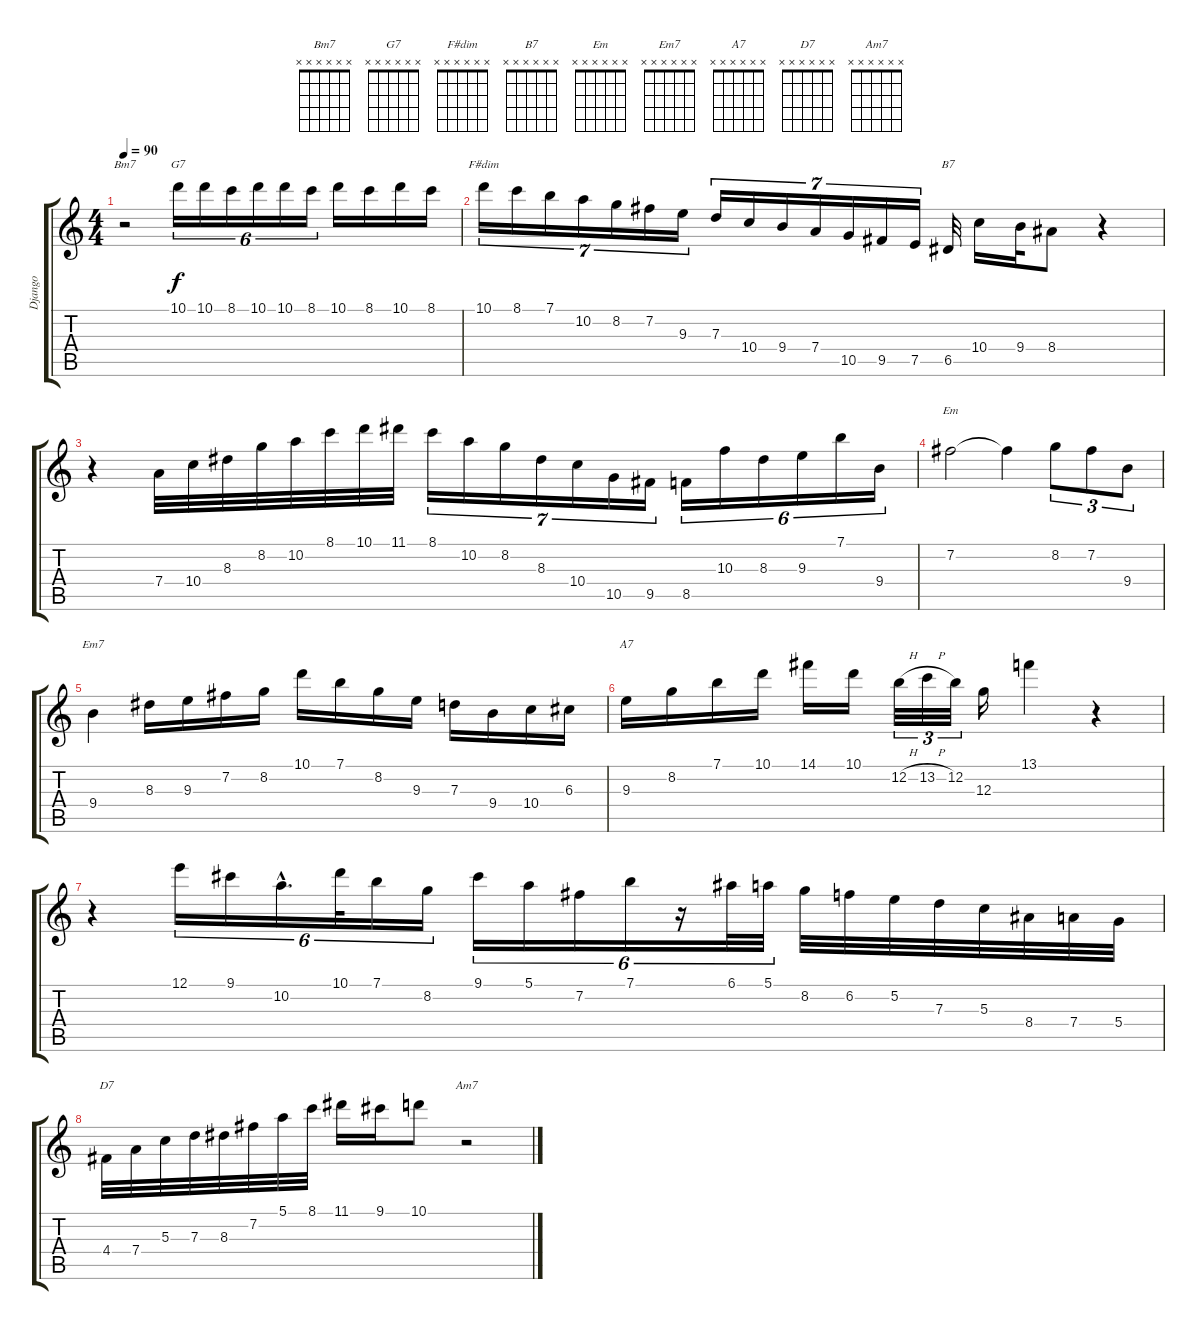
\track ("Django" "Django") {instrument electricguitarjazz}
\staff {score tabs}
\tuning (E4 B3 G3 D3 A2 E2) {hide}
\chord ("Bm7" x x x x x x) {firstfret 0}
\chord ("G7" x x x x x x) {firstfret 0}
\chord ("F#dim" x x x x x x) {firstfret 0}
\chord ("B7" x x x x x x) {firstfret 0}
\chord ("Em" x x x x x x) {firstfret 0}
\chord ("Em7" x x x x x x) {firstfret 0}
\chord ("A7" x x x x x x) {firstfret 0}
\chord ("D7" x x x x x x) {firstfret 0}
\chord ("Am7" x x x x x x) {firstfret 0}
\ts (4 4)
\tempo 90
\clef g2
\ks c
r.2{ch "Bm7" dy f} 10.1.16{tu (6 4) ch "G7"} 10.1.16{tu (6 4)} 8.1.16{tu (6 4)} 10.1.16{tu (6 4)} 10.1.16{tu (6 4)} 8.1.16{tu (6 4)} 10.1.16 8.1.16 10.1.16 8.1.16 |
10.1.16{tu (7 4) ch "F#dim"} 8.1.16{tu (7 4)} 7.1.16{tu (7 4)} 10.2.16{tu (7 4)} 8.2.16{tu (7 4)} 7.2.16{tu (7 4)} 9.3.16{tu (7 4)} 7.3.16{tu (7 4)} 10.4.16{tu (7 4)} 9.4.16{tu (7 4)} 7.4.16{tu (7 4)} 10.5.16{tu (7 4)} 9.5.16{tu (7 4)} 7.5.16{tu (7 4)} 6.5.32{ch "B7"} 10.4.16 9.4.32 8.4.8 r.4 |
r.4 7.4.32 10.4.32 8.3.32 8.2.32 10.2.32 8.1.32 10.1.32 11.1.32 8.1.16{tu (7 4)} 10.2.16{tu (7 4)} 8.2.16{tu (7 4)} 8.3.16{tu (7 4)} 10.4.16{tu (7 4)} 10.5.16{tu (7 4)} 9.5.16{tu (7 4)} 8.5.16{tu (6 4)} 10.3.16{tu (6 4)} 8.3.16{tu (6 4)} 9.3.16{tu (6 4)} 7.1.16{tu (6 4)} 9.4.16{tu (6 4)} |
7.2.2{ch "Em"} 7.2{t}.4 8.2.8{tu (3 2)} 7.2.8{tu (3 2)} 9.4.8{tu (3 2)} |
9.4.4{ch "Em7"} 8.3.16 9.3.16 7.2.16 8.2.16 10.1.16 7.1.16 8.2.16 9.3.16 7.3.16 9.4.16 10.4.16 6.3.16 |
9.3.16{ch "A7"} 8.2.16 7.1.16 10.1.16 14.1.16 10.1.16 12.2{h}.32{tu (3 2)} 13.2{h}.32{tu (3 2)} 12.2.32{tu (3 2)} 12.3.16 13.1.4 r.4 |
r.4 12.1.16{tu (6 4)} 9.1.16{tu (6 4)} 10.2{hac}.16{d tu (6 4)} 10.1.32{tu (6 4)} 7.1.16{tu (6 4)} 8.2.16{tu (6 4)} 9.1.16{tu (6 4)} 5.1.16{tu (6 4)} 7.2.16{tu (6 4)} 7.1.16{tu (6 4)} r.16{tu (6 4)} 6.1.32{tu (6 4)} 5.1.32{tu (6 4)} 8.2.32 6.2.32 5.2.32 7.3.32 5.3.32 8.4.32 7.4.32 5.4.32 |
4.4.32{ch "D7"} 7.4.32 5.3.32 7.3.32 8.3.32 7.2.32 5.1.32 8.1.32 11.1.16 9.1.16 10.1.8 r.2{ch "Am7"}
